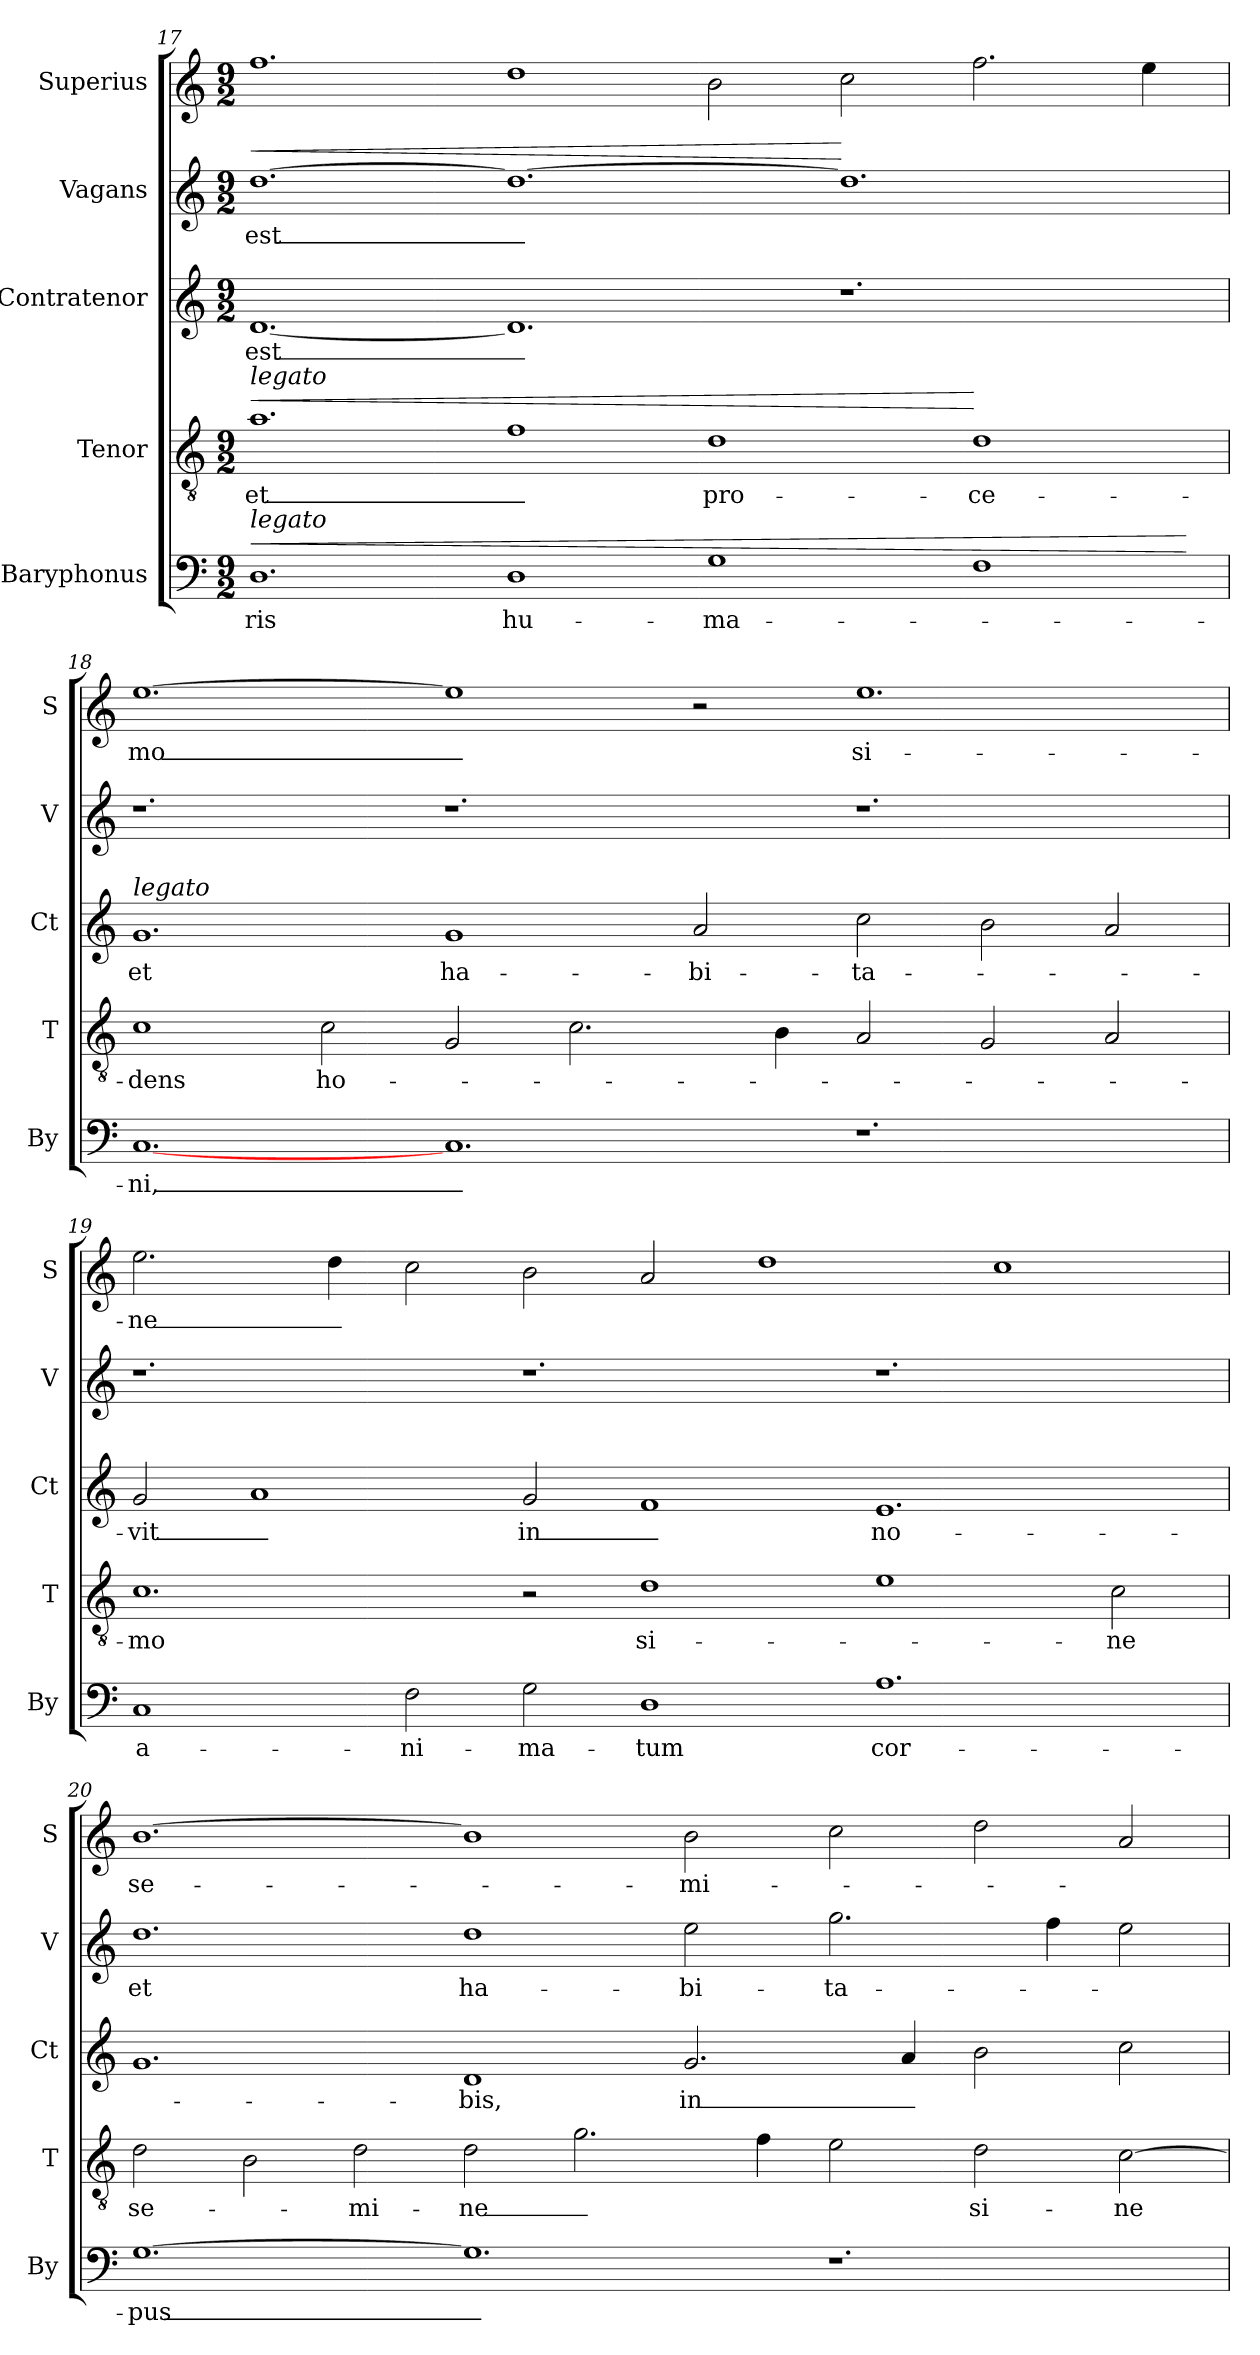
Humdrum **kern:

**kern	**text	**dynam	**kern	**text	**dynam	**kern	**text	**kern	**text	**dynam	**kern	**text
*part5	*part5	*part5	*part4	*part4	*part4	*part3	*part3	*part2	*part2	*part2	*part1	*part1
*staff5	*staff5	*staff5	*staff4	*staff4	*staff4	*staff3	*staff3	*staff2	*staff2	*staff2	*staff1	*staff1
*I"Baryphonus	*	*	*I"Tenor	*	*	*I"Contratenor	*	*I"Vagans	*	*	*I"Superius	*
*I'By	*	*	*I'T	*	*	*I'Ct	*	*I'V	*	*	*I'S	*
*clefF4	*	*	*clefGv2	*	*	*clefG2	*	*clefG2	*	*	*clefG2	*
*k[]	*	*	*k[]	*	*	*k[]	*	*k[]	*	*	*k[]	*
*M9/2	*	*	*M9/2	*	*	*M9/2	*	*M9/2	*	*	*M9/2	*
=17	=17	=17	=17	=17	=17	=17	=17	=17	=17	=17	=17	=17
!	!	!	!LO:TX:a:i:t=legato	!	!	!	!	!	!	!	!	!
!LO:TX:a:i:t=legato	!	!	!	!	!	!	!	!	!	!	!	!
!	!	!LO:HP:a	!	!	!LO:HP:a	!	!	!	!	!LO:HP:a	!	!
1.D	-ris	<	1.a	et_	<	[1.d	est_	[1.dd	est_	<	1.ff	.
1D	hu-	.	1f	_	.	1.d]	_	1.dd_	_	.	1dd	.
1G	-ma-	.	1d	pro-	.	.	.	.	.	.	2b\	.
.	.	.	.	.	.	1.r	.	1.dd]	_	[	2cc\	.
1F	.	.	1d	-ce-	[	.	.	.	.	.	2.ff\	.
.	.	.	.	.	.	.	.	.	.	.	4ee\	.
.	.	[	.	.	.	.	.	.	.	.	.	.
=18	=18	=18	=18	=18	=18	=18	=18	=18	=18	=18	=18	=18
!	!	!	!	!	!	!LO:TX:a:i:t=legato	!	!	!	!	!	!
[1.C	-ni,_	.	1c	-dens	.	1.g	et	1.r	.	.	[1.ee	-mo_
.	.	.	2c\	ho-	.	.	.	.	.	.	.	.
1.C	_	.	2G/	.	.	1g	ha-	1.r	.	.	1ee]	_
.	.	.	2.c\	.	.	.	.	.	.	.	.	.
.	.	.	.	.	.	2a/	-bi-	.	.	.	2r	.
.	.	.	4B\	.	.	.	.	.	.	.	.	.
1.r	.	.	2A/	.	.	2cc\	-ta-	1.r	.	.	1.ee	si-
.	.	.	2G/	.	.	2b\	.	.	.	.	.	.
.	.	.	2A/	.	.	2a/	.	.	.	.	.	.
=19	=19	=19	=19	=19	=19	=19	=19	=19	=19	=19	=19	=19
1C	a-	.	1.c	-mo	.	2g/	-vit_	1.r	.	.	2.ee\	-ne_
.	.	.	.	.	.	1a	_	.	.	.	.	.
.	.	.	.	.	.	.	.	.	.	.	4dd\	_
2F\	-ni-	.	.	.	.	.	.	.	.	.	2cc\	_
2G\	-ma-	.	2r	.	.	2g/	in_	1.r	.	.	2b\	_
1D	-tum	.	1d	si-	.	1f	_	.	.	.	2a/	_
.	.	.	.	.	.	.	.	.	.	.	1dd	_
1.A	cor-	.	1e	.	.	1.e	no-	1.r	.	.	.	.
.	.	.	.	.	.	.	.	.	.	.	1cc	_
.	.	.	2c\	-ne	.	.	.	.	.	.	.	.
=20	=20	=20	=20	=20	=20	=20	=20	=20	=20	=20	=20	=20
[1.G	-pus_	.	2d\	se-	.	1.g	.	1.dd	et	.	[1.b	se-
.	.	.	2B\	.	.	.	.	.	.	.	.	.
.	.	.	2d\	-mi-	.	.	.	.	.	.	.	.
1.G]	_	.	2d\	-ne_	.	1d	-bis,	1dd	ha-	.	1b]	.
.	.	.	2.g\	_	.	.	.	.	.	.	.	.
.	.	.	.	.	.	2.g/	in_	2ee\	-bi-	.	2b\	-mi-
.	.	.	4f\	_	.	.	.	.	.	.	.	.
1.r	.	.	2e\	_	.	.	.	2.gg\	-ta-	.	2cc\	.
.	.	.	.	.	.	4a/	_	.	.	.	.	.
.	.	.	2d\	si-	.	2b\	_	.	.	.	2dd\	.
.	.	.	.	.	.	.	.	4ff\	.	.	.	.
.	.	.	[2c\	-ne_	.	2cc\	_	2ee\	.	.	2a/	.
=	=	=	=	=	=	=	=	=	=	=	=	=
*-	*-	*-	*-	*-	*-	*-	*-	*-	*-	*-	*-	*-
